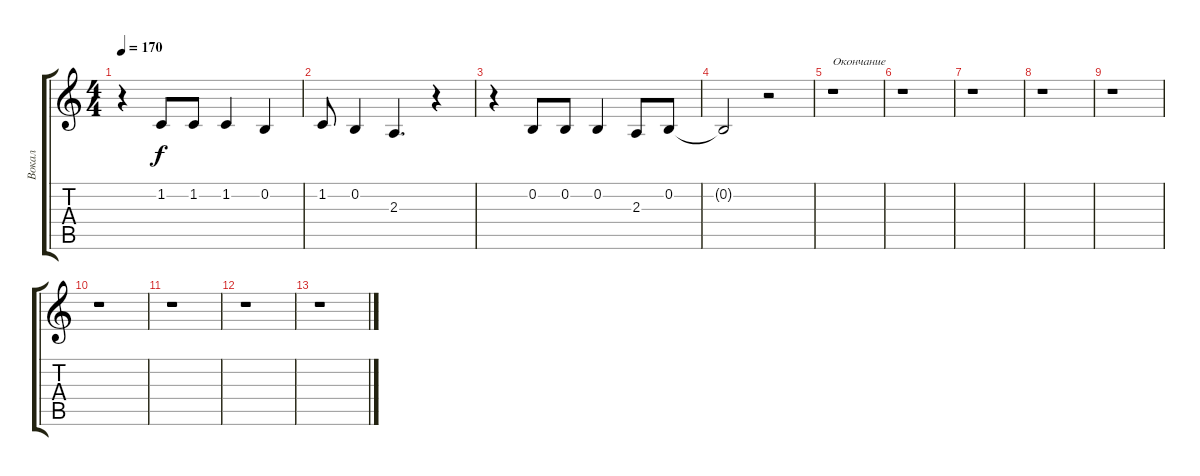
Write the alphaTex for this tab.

\track ("Вокал" "Вокал") {instrument oboe}
\staff {score tabs}
\tuning (E4 B3 G3 D3 A2 E2) {hide}
\ts (4 4)
\tempo 170
\clef g2
\ks c
r.4{dy f} 1.2.8 1.2.8 1.2.4 0.2.4 |
1.2.8 0.2.4 2.3.4{d} r.4 |
r.4 0.2.8 0.2.8 0.2.4 2.3.8 0.2.8 |
0.2{t}.2 r.2 |
r.1{txt "Окончание"} |
r.1 |
r.1 |
r.1 |
r.1 |
r.1 |
r.1 |
r.1 |
r.1
